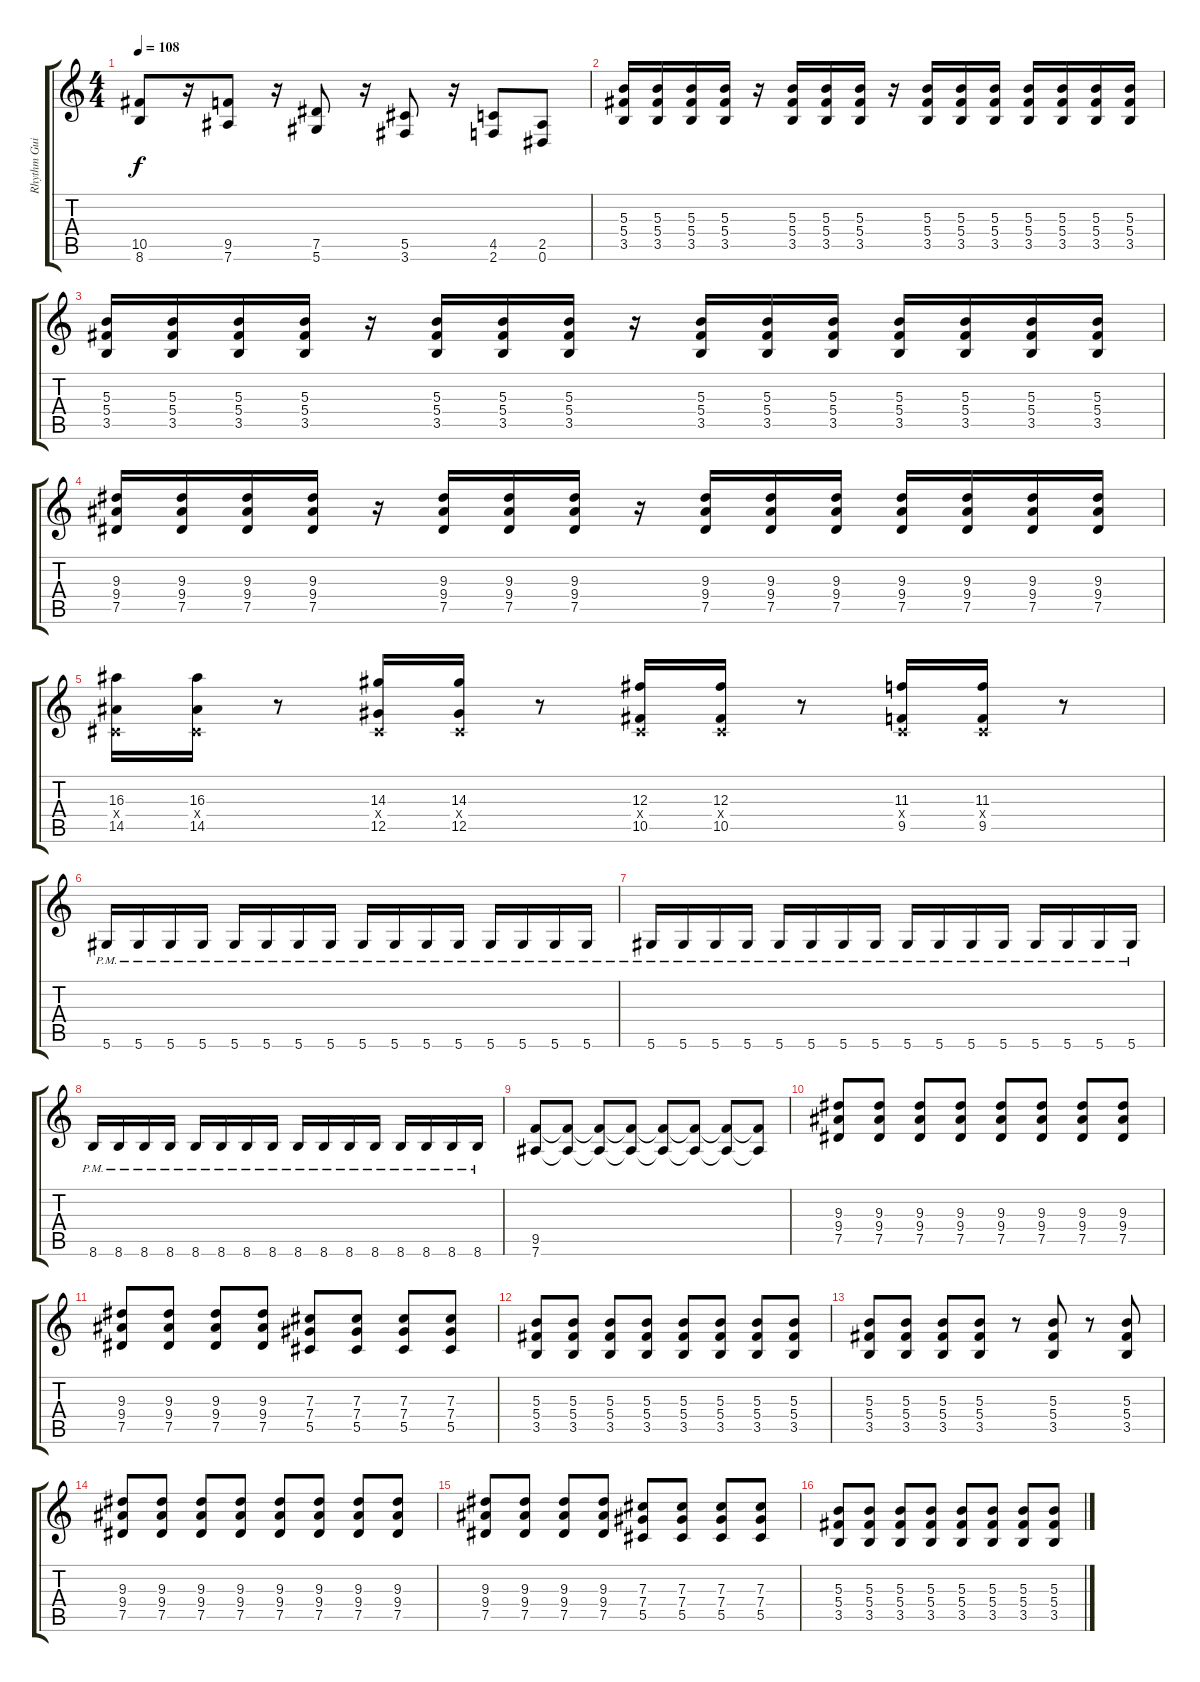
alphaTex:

\track ("Rhythm Guitar" "Rhythm Gui") {instrument distortionguitar}
\staff {score tabs}
\tuning (Eb4 Bb3 Gb3 Db3 Ab2 Eb2) {hide}
\ts (4 4)
\tempo 108
\clef g2
\ks c
(10.5 8.6).8{dy f} r.16 (9.5 7.6).8 r.16 (7.5 5.6).8 r.16 (5.5 3.6).8 r.16 (4.5 2.6).8 (2.5 0.6).8 |
(5.3 5.4 3.5).16 (5.3 5.4 3.5).16 (5.3 5.4 3.5).16 (5.3 5.4 3.5).16 r.16 (5.3 5.4 3.5).16 (5.3 5.4 3.5).16 (5.3 5.4 3.5).16 r.16 (5.3 5.4 3.5).16 (5.3 5.4 3.5).16 (5.3 5.4 3.5).16 (5.3 5.4 3.5).16 (5.3 5.4 3.5).16 (5.3 5.4 3.5).16 (5.3 5.4 3.5).16 |
(5.3 5.4 3.5).16 (5.3 5.4 3.5).16 (5.3 5.4 3.5).16 (5.3 5.4 3.5).16 r.16 (5.3 5.4 3.5).16 (5.3 5.4 3.5).16 (5.3 5.4 3.5).16 r.16 (5.3 5.4 3.5).16 (5.3 5.4 3.5).16 (5.3 5.4 3.5).16 (5.3 5.4 3.5).16 (5.3 5.4 3.5).16 (5.3 5.4 3.5).16 (5.3 5.4 3.5).16 |
(9.3 9.4 7.5).16 (9.3 9.4 7.5).16 (9.3 9.4 7.5).16 (9.3 9.4 7.5).16 r.16 (9.3 9.4 7.5).16 (9.3 9.4 7.5).16 (9.3 9.4 7.5).16 r.16 (9.3 9.4 7.5).16 (9.3 9.4 7.5).16 (9.3 9.4 7.5).16 (9.3 9.4 7.5).16 (9.3 9.4 7.5).16 (9.3 9.4 7.5).16 (9.3 9.4 7.5).16 |
(16.3 0.4{x} 14.5).16 (16.3 0.4{x} 14.5).16 r.8 (14.3 0.4{x} 12.5).16 (14.3 0.4{x} 12.5).16 r.8 (12.3 0.4{x} 10.5).16 (12.3 0.4{x} 10.5).16 r.8 (11.3 0.4{x} 9.5).16 (11.3 0.4{x} 9.5).16 r.8 |
5.6{pm}.16 5.6{pm}.16 5.6{pm}.16 5.6{pm}.16 5.6{pm}.16 5.6{pm}.16 5.6{pm}.16 5.6{pm}.16 5.6{pm}.16 5.6{pm}.16 5.6{pm}.16 5.6{pm}.16 5.6{pm}.16 5.6{pm}.16 5.6{pm}.16 5.6{pm}.16 |
5.6{pm}.16 5.6{pm}.16 5.6{pm}.16 5.6{pm}.16 5.6{pm}.16 5.6{pm}.16 5.6{pm}.16 5.6{pm}.16 5.6{pm}.16 5.6{pm}.16 5.6{pm}.16 5.6{pm}.16 5.6{pm}.16 5.6{pm}.16 5.6{pm}.16 5.6{pm}.16 |
8.6{pm}.16 8.6{pm}.16 8.6{pm}.16 8.6{pm}.16 8.6{pm}.16 8.6{pm}.16 8.6{pm}.16 8.6{pm}.16 8.6{pm}.16 8.6{pm}.16 8.6{pm}.16 8.6{pm}.16 8.6{pm}.16 8.6{pm}.16 8.6{pm}.16 8.6{pm}.16 |
(9.5 7.6).8{volume 16} (9.5{t} 7.6{t}).8{volume 4} (9.5{t} 7.6{t}).8 (9.5{t} 7.6{t}).8 (9.5{t} 7.6{t}).8{volume 16} (9.5{t} 7.6{t}).8 (9.5{t} 7.6{t}).8 (9.5{t} 7.6{t}).8 |
(9.3 9.4 7.5).8{volume 16} (9.3 9.4 7.5).8 (9.3 9.4 7.5).8 (9.3 9.4 7.5).8 (9.3 9.4 7.5).8 (9.3 9.4 7.5).8 (9.3 9.4 7.5).8 (9.3 9.4 7.5).8 |
(9.3 9.4 7.5).8 (9.3 9.4 7.5).8 (9.3 9.4 7.5).8 (9.3 9.4 7.5).8 (7.3 7.4 5.5).8 (7.3 7.4 5.5).8 (7.3 7.4 5.5).8 (7.3 7.4 5.5).8 |
(5.3 5.4 3.5).8 (5.3 5.4 3.5).8 (5.3 5.4 3.5).8 (5.3 5.4 3.5).8 (5.3 5.4 3.5).8 (5.3 5.4 3.5).8 (5.3 5.4 3.5).8 (5.3 5.4 3.5).8 |
(5.3 5.4 3.5).8 (5.3 5.4 3.5).8 (5.3 5.4 3.5).8 (5.3 5.4 3.5).8 r.8 (5.3 5.4 3.5).8 r.8 (5.3 5.4 3.5).8 |
(9.3 9.4 7.5).8{volume 16} (9.3 9.4 7.5).8 (9.3 9.4 7.5).8 (9.3 9.4 7.5).8 (9.3 9.4 7.5).8 (9.3 9.4 7.5).8 (9.3 9.4 7.5).8 (9.3 9.4 7.5).8 |
(9.3 9.4 7.5).8 (9.3 9.4 7.5).8 (9.3 9.4 7.5).8 (9.3 9.4 7.5).8 (7.3 7.4 5.5).8 (7.3 7.4 5.5).8 (7.3 7.4 5.5).8 (7.3 7.4 5.5).8 |
(5.3 5.4 3.5).8 (5.3 5.4 3.5).8 (5.3 5.4 3.5).8 (5.3 5.4 3.5).8 (5.3 5.4 3.5).8 (5.3 5.4 3.5).8 (5.3 5.4 3.5).8 (5.3 5.4 3.5).8
